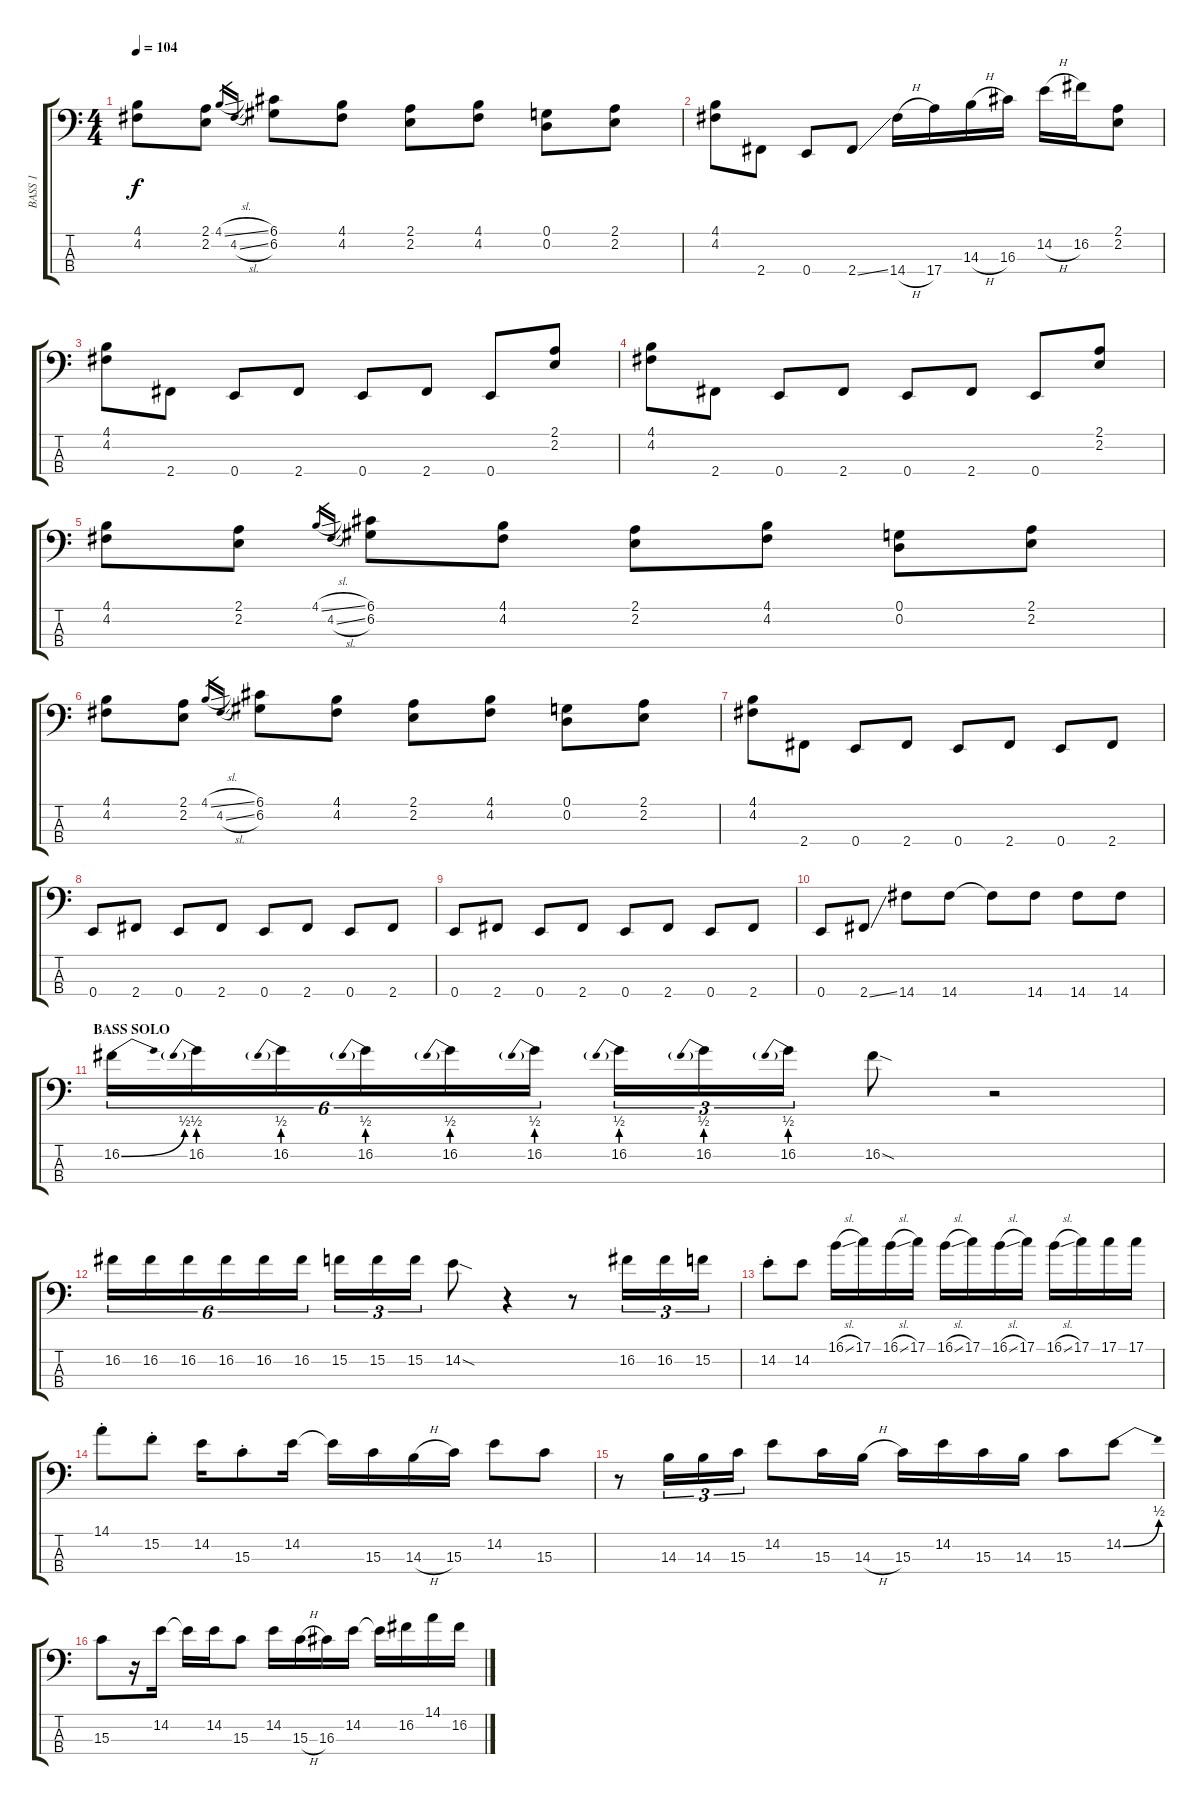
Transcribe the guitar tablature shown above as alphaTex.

\track ("BASS 1" "BASS 1") {instrument electricbassfinger}
\staff {score tabs}
\tuning (G2 D2 A1 E1) {hide}
\ts (4 4)
\tempo 104
\clef f4
\ks c
(4.1 4.2).8{dy f} (2.1 2.2).8 4.1{sl}.16{gr} 4.2{sl}.16{gr} (6.1 6.2).8 (4.1 4.2).8 (2.1 2.2).8 (4.1 4.2).8 (0.1 0.2).8 (2.1 2.2).8 |
(4.1 4.2).8 2.4.8 0.4.8 2.4{ss}.8 14.4{h}.16 17.4.16 14.3{h}.16 16.3.16 14.2{h}.16 16.2.16 (2.1 2.2).8 |
(4.1 4.2).8 2.4.8 0.4.8 2.4.8 0.4.8 2.4.8 0.4.8 (2.1 2.2).8 |
(4.1 4.2).8 2.4.8 0.4.8 2.4.8 0.4.8 2.4.8 0.4.8 (2.1 2.2).8 |
(4.1 4.2).8 (2.1 2.2).8 4.1{sl}.16{gr} 4.2{sl}.16{gr} (6.1 6.2).8 (4.1 4.2).8 (2.1 2.2).8 (4.1 4.2).8 (0.1 0.2).8 (2.1 2.2).8 |
(4.1 4.2).8 (2.1 2.2).8 4.1{sl}.16{gr} 4.2{sl}.16{gr} (6.1 6.2).8 (4.1 4.2).8 (2.1 2.2).8 (4.1 4.2).8 (0.1 0.2).8 (2.1 2.2).8 |
(4.1 4.2).8 2.4.8 0.4.8 2.4.8 0.4.8 2.4.8 0.4.8 2.4.8 |
0.4.8 2.4.8 0.4.8 2.4.8 0.4.8 2.4.8 0.4.8 2.4.8 |
0.4.8 2.4.8 0.4.8 2.4.8 0.4.8 2.4.8 0.4.8 2.4.8 |
0.4.8 2.4{ss}.8 14.4.8 14.4.8 14.4{t}.8 14.4.8 14.4.8 14.4.8 |
\section ("" "BASS SOLO")
16.2{be (bend 0 0 60 2)}.16{tu (6 4) volume 16 instrument electricbasspick} 16.2{be (prebend 0 2 60 2)}.16{tu (6 4)} 16.2{be (prebend 0 2 60 2)}.16{tu (6 4)} 16.2{be (prebend 0 2 60 2)}.16{tu (6 4)} 16.2{be (prebend 0 2 60 2)}.16{tu (6 4)} 16.2{be (prebend 0 2 60 2)}.16{tu (6 4)} 16.2{be (prebend 0 2 60 2)}.16{tu (3 2)} 16.2{be (prebend 0 2 60 2)}.16{tu (3 2)} 16.2{be (prebend 0 2 60 2)}.16{tu (3 2)} 16.2{sod}.8 r.2 |
16.2.16{tu (6 4)} 16.2.16{tu (6 4)} 16.2.16{tu (6 4)} 16.2.16{tu (6 4)} 16.2.16{tu (6 4)} 16.2.16{tu (6 4)} 15.2.16{tu (3 2)} 15.2.16{tu (3 2)} 15.2.16{tu (3 2)} 14.2{sod}.8 r.4 r.8 16.2.16{tu (3 2)} 16.2.16{tu (3 2)} 15.2.16{tu (3 2)} |
14.2{st}.8 14.2.8 16.1{sl}.16 17.1.16 16.1{sl}.16 17.1.16 16.1{sl}.16 17.1.16 16.1{sl}.16 17.1.16 16.1{sl}.16 17.1.16 17.1.16 17.1.16 |
14.1{st}.8 15.2{st}.8 14.2.16 15.3{st}.8 14.2.16 14.2{t}.16 15.3.16 14.3{h}.16 15.3.16 14.2.8 15.3.8 |
\section ("" "")
r.8 14.3.16{tu (3 2)} 14.3.16{tu (3 2)} 15.3.16{tu (3 2)} 14.2.8 15.3.16 14.3{h}.16 15.3.16 14.2.16 15.3.16 14.3.16 15.3.8 14.2{be (bend 0 0 60 2)}.8 |
15.3.8 r.16 14.2.16 14.2{t}.16 14.2.16 15.3.8 14.2.16 15.3{h}.16 16.3.16 14.2.16 14.2{t}.16 16.2.16 14.1.16 16.2.16
